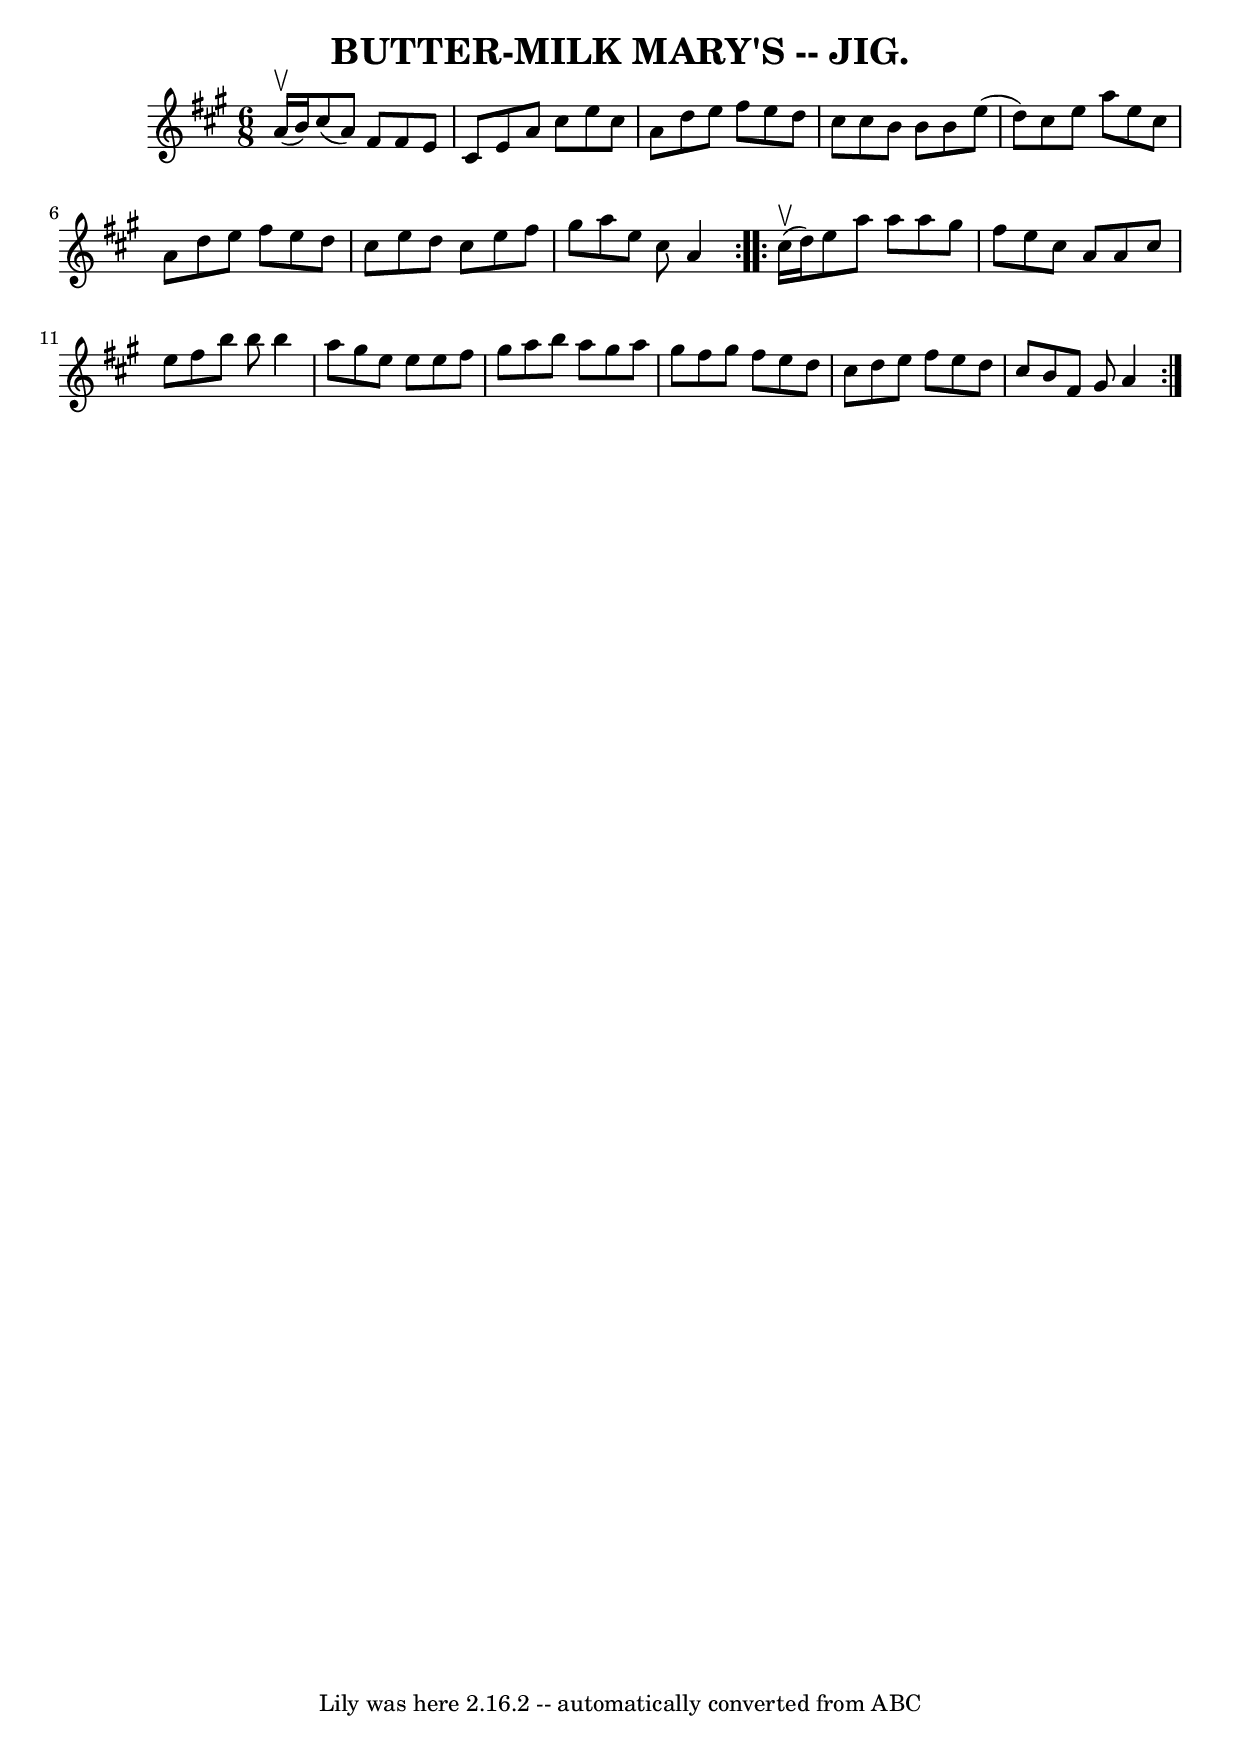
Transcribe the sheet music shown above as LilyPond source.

\version "2.16.2"
\include "Mammoth.ily"
\header {
  %% book = "Coles pg. 64.9"
 crossRefNumber = "29"
 footnotes = ""
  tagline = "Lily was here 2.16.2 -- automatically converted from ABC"
  title = "BUTTER-MILK MARY'S -- JIG."

}
voicedefault =  {



  \repeat volta 2 {

    \time 6/8 
    \key a \major a'16 (^\upbow b'16)  |
 cs''8 (a'8) fs'8 fs'8 e'8 cs'8  |
 e'8 a'8 cs''8 e''8 cs''8 a'8   |
 d''8 e''8 fs''8 e''8 d''8 cs''8   |
 cs''8 b'8 b'8 b'8 e''8 (d''8) |
 cs''8 e''8 a''8 e''8 cs''8 a'8   |
 d''8 e''8 fs''8 e''8 d''8 cs''8   |
 e''8 d''8 cs''8 e''8 fs''8 gs''8   |
 a''8 e''8 cs''8 a'4  
  }     
  \repeat volta 2 {
 cs''16 (^\upbow d''16)  |
 e''8 a''8 a''8 a''8 gs''8 fs''8   |
 e''8 cs''8 a'8 a'8 cs''8 e''8  |
 fs''8 b''8 b''8 b''4 a''8   |
 gs''8 e''8 e''8 e''8 fs''8 gs''8   |
 a''8 b''8 a''8 gs''8 a''8 gs''8   |
 fs''8 gs''8 fs''8 e''8 d''8 cs''8   |
 d''8 e''8 fs''8 e''8 d''8 cs''8  |
 b'8    
 fs'8 gs'8 a'4  
  }   

}

\score{
  <<

    \context Staff="default"
    {
      \voicedefault 
      
    }

  >>
  \layout {
    
  }
  \midi {
  }

}
